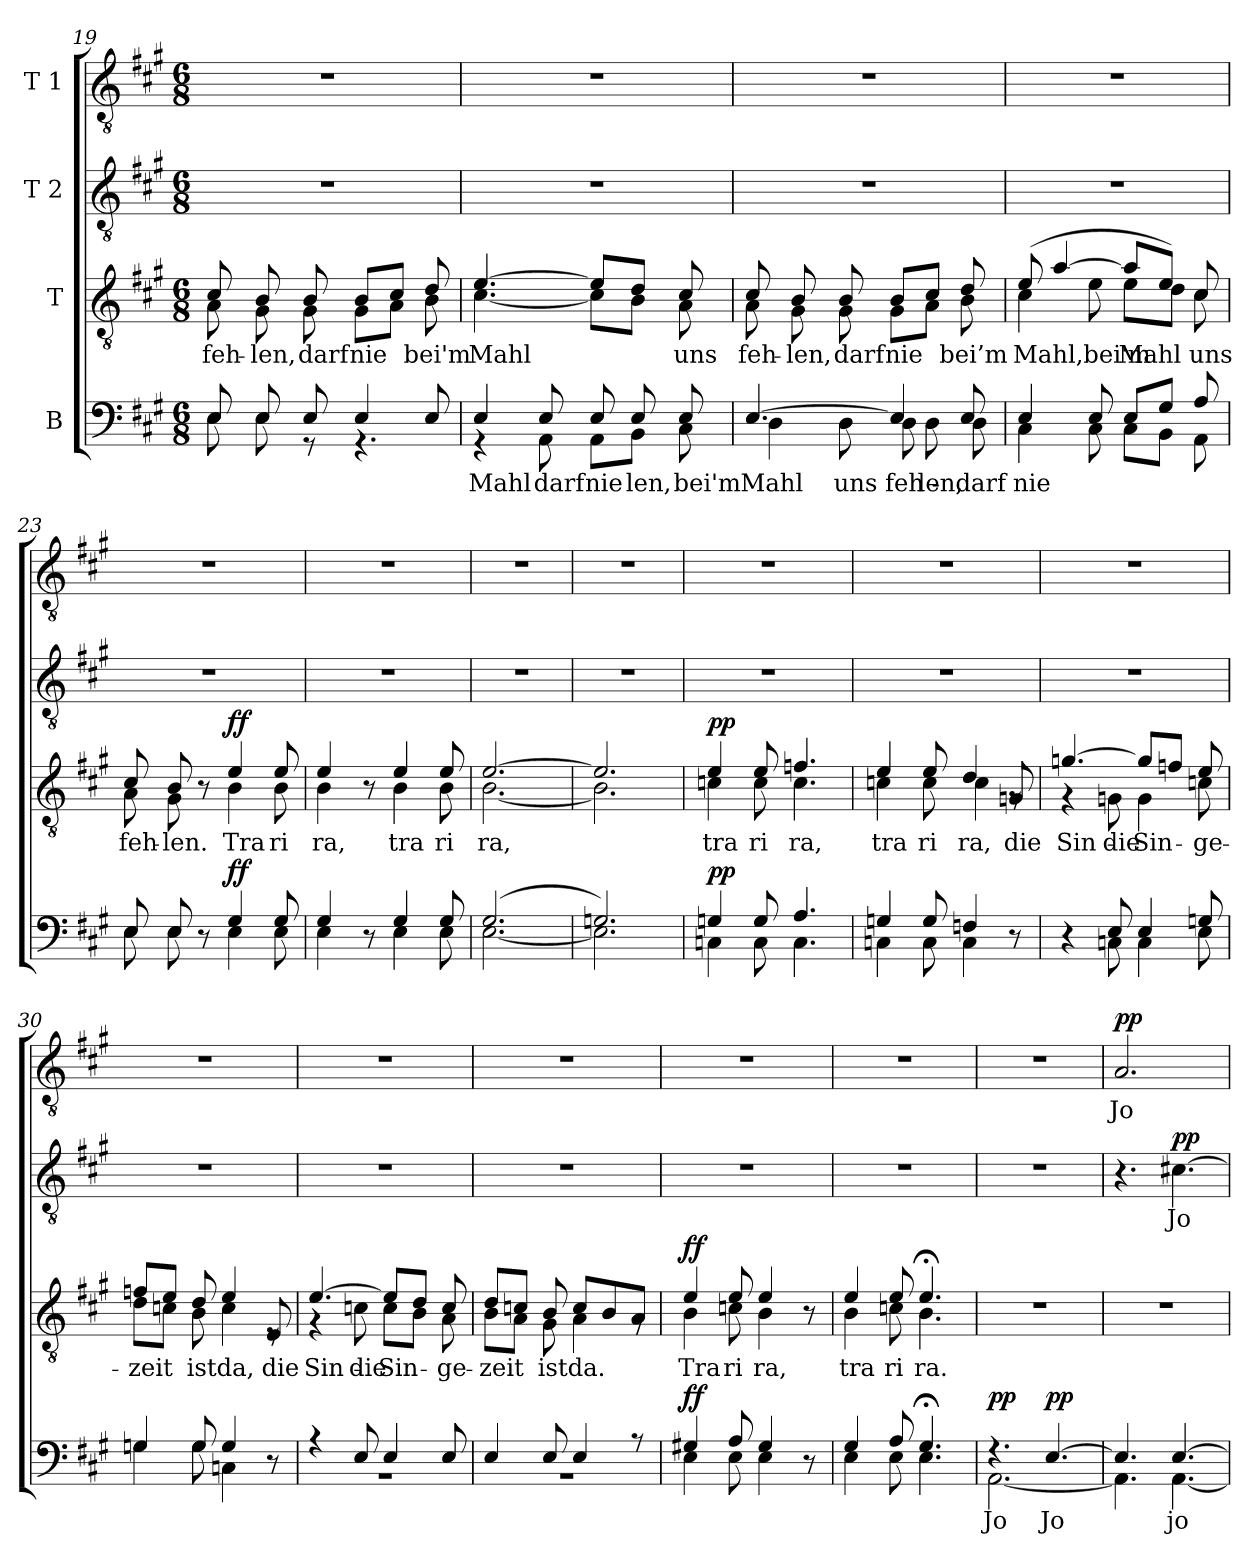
**kern	**text	**dynam	**kern	**text	**dynam	**kern	**text	**dynam	**kern	**text	**dynam
*part4	*part4	*part4	*part3	*part3	*part3	*part2	*part2	*part2	*part1	*part1	*part1
*staff4	*staff4	*staff4	*staff3	*staff3	*staff3	*staff2	*staff2	*staff2	*staff1	*staff1	*staff1
*I"B	*	*	*I"T	*	*	*I"T 2	*	*	*I"T 1	*	*
!!LO:PB:g=z
*clefF4	*	*	*clefGv2	*	*	*clefGv2	*	*	*clefGv2	*	*
*k[f#c#g#]	*	*	*k[f#c#g#]	*	*	*k[f#c#g#]	*	*	*k[f#c#g#]	*	*
*M6/8	*	*	*M6/8	*	*	*M6/8	*	*	*M6/8	*	*
=19	=19	=19	=19	=19	=19	=19	=19	=19	=19	=19	=19
*^	*	*	*^	*	*	*	*	*	*	*	*
!	!	!	!	!	!	!LO:LY:b	!	!	!	!	!	!	!
8E/	8E\	.	.	8c#/	8A\	feh-	.	2.r	.	.	2.r	.	.
!	!	!	!	!	!	!LO:LY:b	!	!	!	!	!	!	!
8E/	8E\	.	.	8B/	8G#\	-len,	.	.	.	.	.	.	.
!	!	!	!	!	!	!LO:LY:b	!	!	!	!	!	!	!
8E/	8r	.	.	8B/	8G#\	darf	.	.	.	.	.	.	.
!	!	!	!	!	!	!LO:LY:b	!	!	!	!	!	!	!
4E/	4.r	.	.	8B/L	8G#\L	nie	.	.	.	.	.	.	.
.	.	.	.	8c#/J	8A\J	.	.	.	.	.	.	.	.
!	!	!	!	!	!	!LO:LY:b	!	!	!	!	!	!	!
8E/	.	.	.	8d/	8B\	bei'm	.	.	.	.	.	.	.
=20	=20	=20	=20	=20	=20	=20	=20	=20	=20	=20	=20	=20	=20
!	!	!LO:LY:b	!	!	!	!LO:LY:b	!	!	!	!	!	!	!
4E/	4r	Mahl	.	[4.e/	[4.c#\	Mahl	.	2.r	.	.	2.r	.	.
!	!	!LO:LY:b	!	!	!	!	!	!	!	!	!	!	!
!	!	!LO:LY:b	!	!	!	!	!	!	!	!	!	!	!
8E/	8AA\	darf	.	.	.	.	.	.	.	.	.	.	.
!	!	!LO:LY:b	!	!	!	!	!	!	!	!	!	!	!
!	!	!LO:LY:b	!	!	!	!	!	!	!	!	!	!	!
8E/	8AA\L	nie	.	8e/L]	8c#\L]	.	.	.	.	.	.	.	.
!	!	!LO:LY:b	!	!	!	!	!	!	!	!	!	!	!
8E/	8BB\J	-len,	.	8d/J	8B\J	.	.	.	.	.	.	.	.
!	!	!LO:LY:b	!	!	!	!	!	!	!	!	!	!	!
!	!	!LO:LY:b	!	!	!	!LO:LY:b	!	!	!	!	!	!	!
8E/	8C#\	bei'm	.	8c#/	8A\	uns	.	.	.	.	.	.	.
=21	=21	=21	=21	=21	=21	=21	=21	=21	=21	=21	=21	=21	=21
!	!	!LO:LY:b	!	!	!	!	!	!	!	!	!	!	!
!	!	!LO:LY:b	!	!	!	!LO:LY:b	!	!	!	!	!	!	!
[4.E/	4D\	Mahl	.	8c#/	8A\	feh-	.	2.r	.	.	2.r	.	.
!	!	!	!	!	!	!LO:LY:b	!	!	!	!	!	!	!
.	.	.	.	8B/	8G#\	-len,	.	.	.	.	.	.	.
!	!	!LO:LY:b	!	!	!	!LO:LY:b	!	!	!	!	!	!	!
.	8D\	uns	.	8B/	8G#\	darf	.	.	.	.	.	.	.
!	!	!LO:LY:b	!	!	!	!LO:LY:b	!	!	!	!	!	!	!
4E/]	8D\	feh-	.	8B/L	8G#\L	nie	.	.	.	.	.	.	.
!	!	!LO:LY:b	!	!	!	!	!	!	!	!	!	!	!
.	8D\	-len,	.	8c#/J	8A\J	.	.	.	.	.	.	.	.
!	!	!LO:LY:b	!	!	!	!	!	!	!	!	!	!	!
!	!	!LO:LY:b	!	!	!	!LO:LY:b	!	!	!	!	!	!	!
8E/	8D\	darf	.	8d/	8B\	bei’m	.	.	.	.	.	.	.
!!LO:LB:g=z
=22	=22	=22	=22	=22	=22	=22	=22	=22	=22	=22	=22	=22	=22
!	!	!LO:LY:b	!	!	!	!	!	!	!	!	!	!	!
!	!	!LO:LY:b	!	!	!	!LO:LY:b	!	!	!	!	!	!	!
!	!	!	!	!	!	!LO:LY:b	!	!	!	!	!	!	!
4E/	4C#\	nie	.	(8e/	4c#\	Mahl,	.	2.r	.	.	2.r	.	.
.	.	.	.	[4a/	.	.	.	.	.	.	.	.	.
!	!	!	!	!	!	!LO:LY:b	!	!	!	!	!	!	!
8E/	8C#\	.	.	.	8e\	bei'm	.	.	.	.	.	.	.
!	!	!	!	!	!	!LO:LY:b	!	!	!	!	!	!	!
8E/L	8C#\L	.	.	8a/L]	8e\L	Mahl	.	.	.	.	.	.	.
8G#/J	8BB\J	.	.	8e/J)	8d\J	.	.	.	.	.	.	.	.
!	!	!	!	!	!	!LO:LY:b	!	!	!	!	!	!	!
8A/	8AA\	.	.	8c#/	8c#\	uns	.	.	.	.	.	.	.
=23	=23	=23	=23	=23	=23	=23	=23	=23	=23	=23	=23	=23	=23
!	!	!	!	!	!	!LO:LY:b	!	!	!	!	!	!	!
8E/	8E\	.	.	8c#/	8A\	feh-	.	2.r	.	.	2.r	.	.
!	!	!	!	!	!	!LO:LY:b	!	!	!	!	!	!	!
8E/	8E\	.	.	8B/	8G#\	-len.	.	.	.	.	.	.	.
8r	8ryy	.	.	8r	8ryy	.	.	.	.	.	.	.	.
!	!	!	!LO:DY:a	!	!	!LO:LY:b	!LO:DY:a	!	!	!	!	!	!
4G#/	4E\	.	ff	4e/	4B\	Tra	ff	.	.	.	.	.	.
!	!	!	!	!	!	!LO:LY:b	!	!	!	!	!	!	!
8G#/	8E\	.	.	8e/	8B\	ri	.	.	.	.	.	.	.
=24	=24	=24	=24	=24	=24	=24	=24	=24	=24	=24	=24	=24	=24
!	!	!	!	!	!	!LO:LY:b	!	!	!	!	!	!	!
4G#/	4E\	.	.	4e/	4B\	ra,	.	2.r	.	.	2.r	.	.
8r	8ryy	.	.	8r	8ryy	.	.	.	.	.	.	.	.
!	!	!	!	!	!	!LO:LY:b	!	!	!	!	!	!	!
4G#/	4E\	.	.	4e/	4B\	tra	.	.	.	.	.	.	.
!	!	!	!	!	!	!LO:LY:b	!	!	!	!	!	!	!
8G#/	8E\	.	.	8e/	8B\	ri	.	.	.	.	.	.	.
=25	=25	=25	=25	=25	=25	=25	=25	=25	=25	=25	=25	=25	=25
!	!	!	!	!	!	!LO:LY:b	!	!	!	!	!	!	!
(2.G#/	[2.E\	.	.	[2.e/	[2.B\	ra,	.	2.r	.	.	2.r	.	.
=26	=26	=26	=26	=26	=26	=26	=26	=26	=26	=26	=26	=26	=26
2.Gn/)	2.E\]	.	.	2.e/]	2.B\]	.	.	2.r	.	.	2.r	.	.
!!LO:LB:g=z
=27	=27	=27	=27	=27	=27	=27	=27	=27	=27	=27	=27	=27	=27
!	!	!	!LO:DY:a	!	!	!LO:LY:b	!LO:DY:a	!	!	!	!	!	!
4Gn/	4Cn\	.	pp	4e/	4cn\	tra	pp	2.r	.	.	2.r	.	.
!	!	!	!	!	!	!LO:LY:b	!	!	!	!	!	!	!
8G/	8C\	.	.	8e/	8c\	ri	.	.	.	.	.	.	.
!	!	!	!	!	!	!LO:LY:b	!	!	!	!	!	!	!
4.A/	4.C\	.	.	4.fn/	4.c\	ra,	.	.	.	.	.	.	.
=28	=28	=28	=28	=28	=28	=28	=28	=28	=28	=28	=28	=28	=28
!	!	!	!	!	!	!LO:LY:b	!	!	!	!	!	!	!
4Gn/	4Cn\	.	.	4e/	4cn\	tra	.	2.r	.	.	2.r	.	.
!	!	!	!	!	!	!LO:LY:b	!	!	!	!	!	!	!
8G/	8C\	.	.	8e/	8c\	ri	.	.	.	.	.	.	.
!	!	!	!	!	!	!LO:LY:b	!	!	!	!	!	!	!
4Fn/	4C\	.	.	4d/	4c\	ra,	.	.	.	.	.	.	.
!	!	!	!	!	!	!LO:LY:b	!	!	!	!	!	!	!
8r	8ryy	.	.	8Gn/	8rG	die	.	.	.	.	.	.	.
=29	=29	=29	=29	=29	=29	=29	=29	=29	=29	=29	=29	=29	=29
!	!	!	!	!	!	!LO:LY:b	!	!	!	!	!	!	!
4r	4ryy	.	.	[4.gn/	4rG	Sin-	.	2.r	.	.	2.r	.	.
!	!	!	!	!	!	!LO:LY:b	!	!	!	!	!	!	!
8E/	8Cn\	.	.	.	8Gn\	die	.	.	.	.	.	.	.
!	!	!	!	!	!	!LO:LY:b	!	!	!	!	!	!	!
4E/	4C\	.	.	8g/L]	4G\	Sin-	.	.	.	.	.	.	.
.	.	.	.	8fn/J	.	.	.	.	.	.	.	.	.
!	!	!	!	!	!	!LO:LY:b	!	!	!	!	!	!	!
!	!	!	!	!	!	!LO:LY:b	!	!	!	!	!	!	!
8Gn/	8E\	.	.	8e/	8cn\	-ge-	.	.	.	.	.	.	.
=30	=30	=30	=30	=30	=30	=30	=30	=30	=30	=30	=30	=30	=30
!	!	!	!	!	!	!LO:LY:b	!	!	!	!	!	!	!
!	!	!	!	!	!	!LO:LY:b	!	!	!	!	!	!	!
4Gn/	4G\	.	.	8fn/L	8d\L	-zeit	.	2.r	.	.	2.r	.	.
.	.	.	.	8e/J	8cn\J	.	.	.	.	.	.	.	.
!	!	!	!	!	!	!LO:LY:b	!	!	!	!	!	!	!
!	!	!	!	!	!	!LO:LY:b	!	!	!	!	!	!	!
8G/	8G\	.	.	8d/	8B\	ist	.	.	.	.	.	.	.
!	!	!	!	!	!	!LO:LY:b	!	!	!	!	!	!	!
!	!	!	!	!	!	!LO:LY:b	!	!	!	!	!	!	!
4G/	4Cn\	.	.	4e/	4c\	da,	.	.	.	.	.	.	.
!	!	!	!	!	!	!LO:LY:b	!	!	!	!	!	!	!
8r	8ryy	.	.	8E/	8rE	die	.	.	.	.	.	.	.
!!LO:LB:g=z
=31	=31	=31	=31	=31	=31	=31	=31	=31	=31	=31	=31	=31	=31
!	!	!	!	!	!	!LO:LY:b	!	!	!	!	!	!	!
4r	2.r	.	.	[4.e/	4r	Sin-	.	2.r	.	.	2.r	.	.
!	!	!	!	!	!	!LO:LY:b	!	!	!	!	!	!	!
8E/	.	.	.	.	8cn\	die	.	.	.	.	.	.	.
!	!	!	!	!	!	!LO:LY:b	!	!	!	!	!	!	!
4E/	.	.	.	8e/L]	8c\L	Sin-	.	.	.	.	.	.	.
.	.	.	.	8d/J	8B\J	.	.	.	.	.	.	.	.
!	!	!	!	!	!	!LO:LY:b	!	!	!	!	!	!	!
!	!	!	!	!	!	!LO:LY:b	!	!	!	!	!	!	!
8E/	.	.	.	8c/	8A\	-ge-	.	.	.	.	.	.	.
=32	=32	=32	=32	=32	=32	=32	=32	=32	=32	=32	=32	=32	=32
!	!	!	!	!	!	!LO:LY:b	!	!	!	!	!	!	!
!	!	!	!	!	!	!LO:LY:b	!	!	!	!	!	!	!
4E/	2.r	.	.	8d/L	8B\L	-zeit	.	2.r	.	.	2.r	.	.
.	.	.	.	8cn/J	8A\J	.	.	.	.	.	.	.	.
!	!	!	!	!	!	!LO:LY:b	!	!	!	!	!	!	!
!	!	!	!	!	!	!LO:LY:b	!	!	!	!	!	!	!
8E/	.	.	.	8B/	8G#\	ist	.	.	.	.	.	.	.
!	!	!	!	!	!	!LO:LY:b	!	!	!	!	!	!	!
!	!	!	!	!	!	!LO:LY:b	!	!	!	!	!	!	!
4E/	.	.	.	8c/L	4A\	da.	.	.	.	.	.	.	.
.	.	.	.	8B/	.	.	.	.	.	.	.	.	.
8r	.	.	.	8A/J	8rG	.	.	.	.	.	.	.	.
=33	=33	=33	=33	=33	=33	=33	=33	=33	=33	=33	=33	=33	=33
!	!	!	!LO:DY:a	!	!	!LO:LY:b	!LO:DY:a	!	!	!	!	!	!
4G#X/	4E\	.	ff	4e/	4B\	Tra	ff	2.r	.	.	2.r	.	.
!	!	!	!	!	!	!LO:LY:b	!	!	!	!	!	!	!
8A/	8E\	.	.	8e/	8cn\	ri	.	.	.	.	.	.	.
!	!	!	!	!	!	!LO:LY:b	!	!	!	!	!	!	!
4G#/	4E\	.	.	4e/	4B\	ra,	.	.	.	.	.	.	.
8r	8ryy	.	.	8r	8ryy	.	.	.	.	.	.	.	.
=34	=34	=34	=34	=34	=34	=34	=34	=34	=34	=34	=34	=34	=34
!	!	!	!	!	!	!LO:LY:b	!	!	!	!	!	!	!
4G#/	4E\	.	.	4e/	4B\	tra	.	2.r	.	.	2.r	.	.
!	!	!	!	!	!	!LO:LY:b	!	!	!	!	!	!	!
8A/	8E\	.	.	8e/	8cn\	ri	.	.	.	.	.	.	.
!	!	!	!	!	!	!LO:LY:b	!	!	!	!	!	!	!
4.G#;</	4.E\	.	.	4.e;</	4.B\	ra.	.	.	.	.	.	.	.
!!LO:PB:g=z
=35	=35	=35	=35	=35	=35	=35	=35	=35	=35	=35	=35	=35	=35
!	!	!LO:LY:b	!LO:DY:b	!	!	!	!	!	!	!	!	!	!
*	*	*	*	*v	*v	*	*	*	*	*	*	*	*
4.r	[2.AA\	Jo	pp	2.r	.	.	2.r	.	.	2.r	.	.
!	!	!LO:LY:b	!LO:DY:a	!	!	!	!	!	!	!	!	!
[4.E/	.	Jo	pp	.	.	.	.	.	.	.	.	.
=36	=36	=36	=36	=36	=36	=36	=36	=36	=36	=36	=36	=36
!	!	!	!	!	!	!	!	!	!	!	!LO:LY:b	!LO:DY:a
4.E/]	4.AA\]	.	.	2.r	.	.	4.r	.	.	2.A/	Jo	pp
!	!	!LO:LY:b	!	!	!	!	!	!LO:LY:b	!LO:DY:a	!	!	!
[4.E/	[4.AA\	jo	.	.	.	.	[4.c#X\	Jo	pp	.	.	.
*v	*v	*	*	*	*	*	*	*	*	*	*	*
=	=	=	=	=	=	=	=	=	=	=	=
*-	*-	*-	*-	*-	*-	*-	*-	*-	*-	*-	*-
